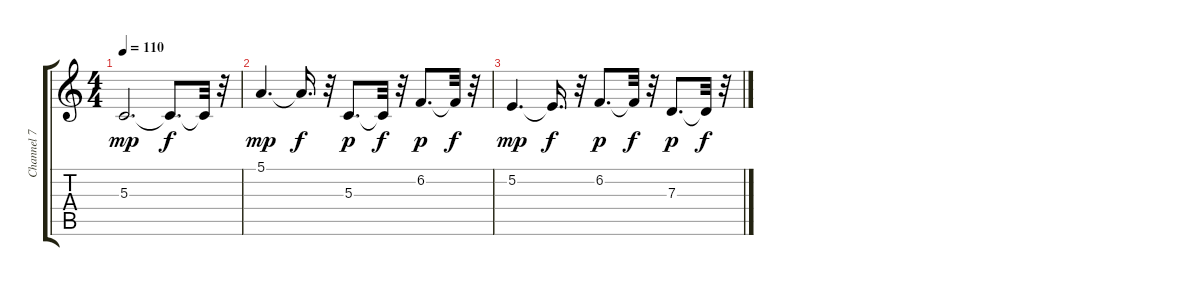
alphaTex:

\track ("Channel 7" "Channel 7") {instrument frenchhorn}
\staff {score tabs}
\tuning (E4 B3 G3 D3 A2 E2) {hide}
\ts (4 4)
\tempo 110
\clef g2
\ks c
5.3.2{d dy mp} 5.3{t}.8{d dy f} 5.3{t}.32 r.32 |
5.1.4{d dy mp} 5.1{t}.16{d dy f} r.32 5.3.8{d dy p} 5.3{t}.32{dy f} r.32 6.2.8{d dy p} 6.2{t}.32{dy f} r.32 |
5.2.4{d dy mp} 5.2{t}.16{d dy f} r.32 6.2.8{d dy p} 6.2{t}.32{dy f} r.32 7.3.8{d dy p} 7.3{t}.32{dy f} r.32
